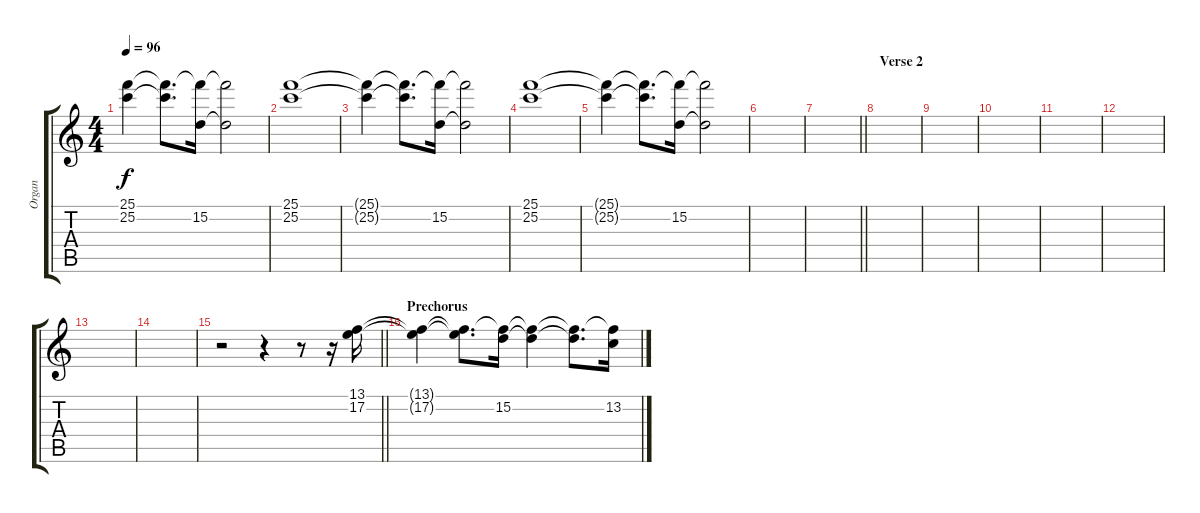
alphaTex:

\track ("Organ" "Organ") {instrument rockorgan}
\staff {score tabs}
\tuning (E4 B3 G3 D3 A2 E2) {hide}
\ts (4 4)
\tempo 96
\clef g2
\ks c
(25.1{t} 25.2{t}).4{dy f} (25.1{t} 25.2{t}).8{d} (25.1{t} 15.2).16 (25.1{t} 15.2{t}).2 |
(25.1 25.2).1 |
(25.1{t} 25.2{t}).4 (25.1{t} 25.2{t}).8{d} (25.1{t} 15.2).16 (25.1{t} 15.2{t}).2 |
(25.1 25.2).1 |
(25.1{t} 25.2{t}).4 (25.1{t} 25.2{t}).8{d} (25.1{t} 15.2).16 (25.1{t} 15.2{t}).2 |
|
\barLineRight lightlight
|
\section ("" "Verse 2")
|
|
|
|
|
|
|
\barLineRight lightlight
r.2 r.4 r.8 r.16 (13.1 17.2).16 |
\section ("" "Prechorus")
(13.1{t} 17.2{t}).4 (13.1{t} 17.2{t}).8{d} (13.1{t} 15.2).16 (13.1{t} 15.2{t}).4 (13.1{t} 15.2{t}).8{d} (13.1{t} 13.2).16
